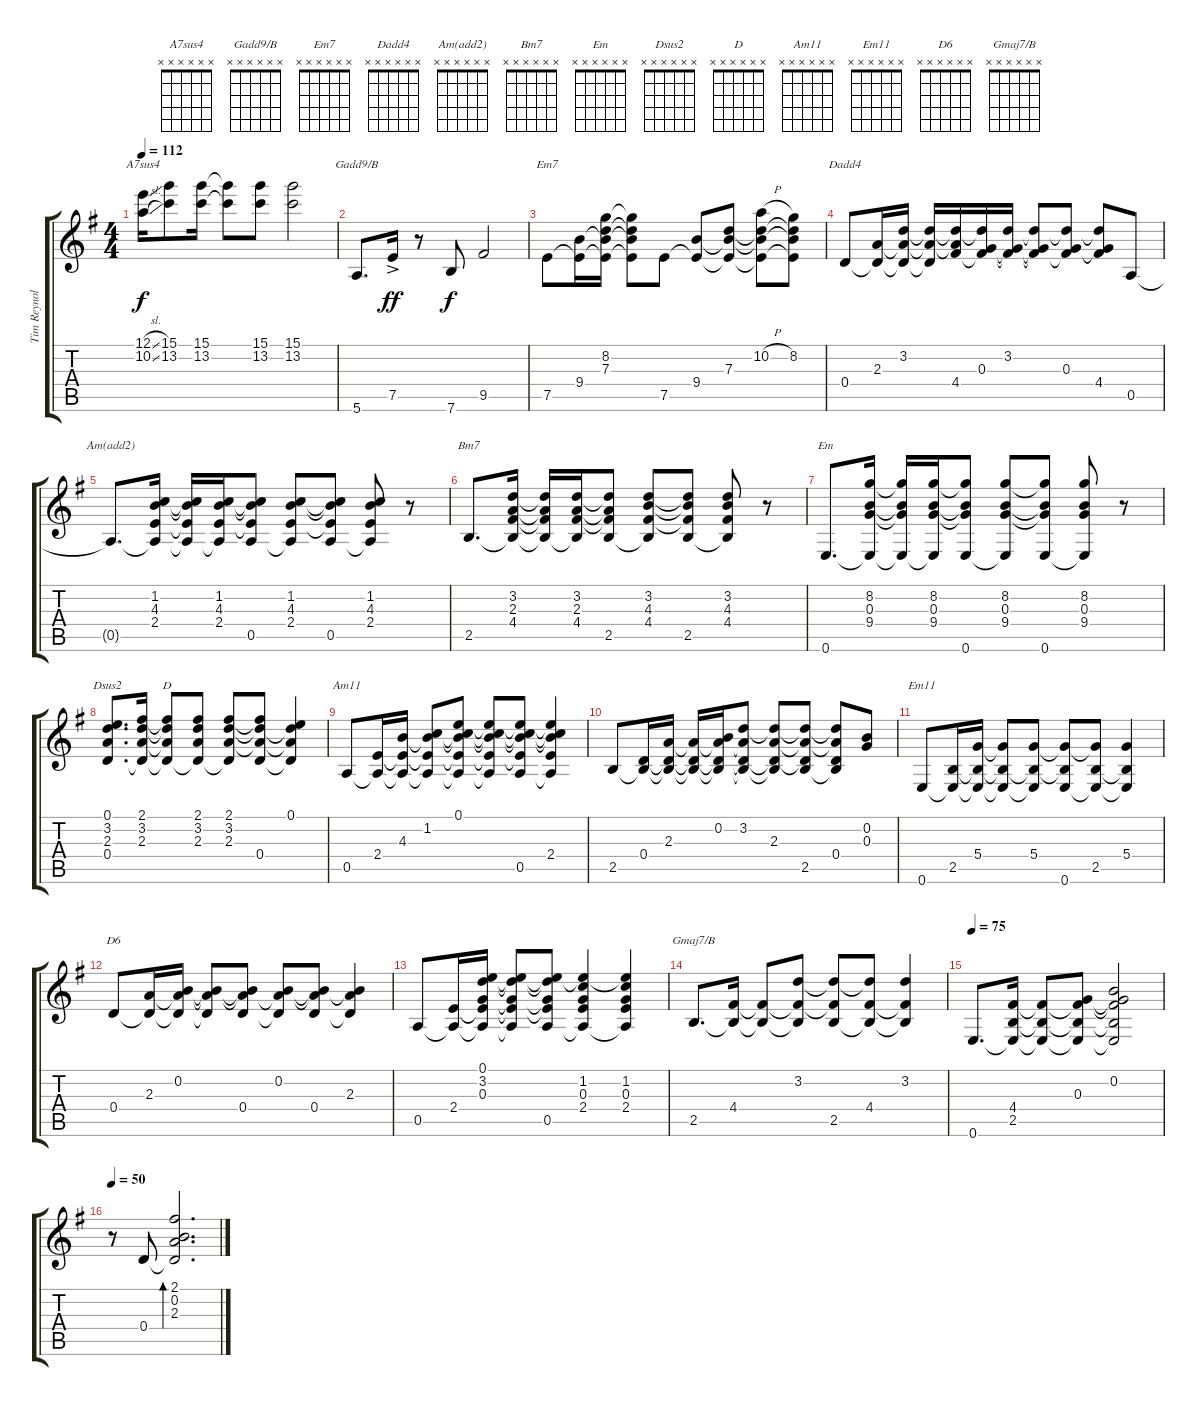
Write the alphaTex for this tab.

\track ("Tim Reynolds" "Tim Reynol") {instrument acousticguitarsteel}
\staff {score tabs}
\tuning (E4 B3 G3 D3 A2 E2) {hide}
\chord ("A7sus4" x x x x x x)
\chord ("Gadd9/B" x x x x x x)
\chord ("Em7" x x x x x x)
\chord ("Dadd4" x x x x x x)
\chord ("Am(add2)" x x x x x x)
\chord ("Bm7" x x x x x x)
\chord ("Em" x x x x x x)
\chord ("Dsus2" x x x x x x)
\chord ("D" x x x x x x)
\chord ("Am11" x x x x x x)
\chord ("Em11" x x x x x x)
\chord ("D6" x x x x x x)
\chord ("Gmaj7/B" x x x x x x)
\ts (4 4)
\tempo 112
\clef g2
\ks eminor
(12.1{sl} 10.2{sl}).16{ch "A7sus4" dy f volume 12} (15.1 13.2).8 (15.1 13.2).16 (15.1{t} 13.2{t}).8 (15.1 13.2).8 (15.1 13.2).2 |
5.6.8{d ch "Gadd9/B"} 7.5{ac}.16{dy ff} r.8 7.6.8{dy f} 9.5.2 |
7.5.8{ch "Em7"} (9.4 7.5{t}).16 (8.2 7.3 9.4{t} 7.5{t}).16 (8.2{t} 7.3{t} 9.4{t} 7.5{t}).8 7.5.8 (9.4 7.5{t}).8 (7.3 9.4{t} 7.5{t}).8 (10.2{h} 7.3{t} 9.4{t} 7.5{t}).8 (8.2 7.3{t} 9.4{t} 7.5{t}).8 |
0.4.8{ch "Dadd4"} (2.3 0.4{t}).16 (3.2 2.3{t} 0.4{t}).16 (3.2{t} 2.3{t} 0.4{t}).16 (3.2{t} 2.3{t} 4.4).16 (3.2{t} 0.3 4.4{t}).16 (3.2 0.3{t} 4.4{t}).16 (3.2{t} 0.3{t} 4.4{t}).8 (3.2{t} 0.3 4.4{t}).8 (3.2{t} 0.3{t} 4.4).8 0.5.8 |
0.5{t}.8{d ch "Am(add2)" volume 12} (1.2 4.3 2.4 0.5{t}).16 (1.2{t} 4.3{t} 2.4{t} 0.5{t}).16 (1.2 4.3 2.4 0.5{t}).16 (1.2{t} 4.3{t} 2.4{t} 0.5).8 (1.2 4.3 2.4 0.5{t}).8 (1.2{t} 4.3{t} 2.4{t} 0.5).8 (1.2 4.3 2.4 0.5{t}).8 r.8 |
2.5.8{d ch "Bm7"} (3.2 2.3 4.4 2.5{t}).16 (3.2{t} 2.3{t} 4.4{t} 2.5{t}).16 (3.2 2.3 4.4 2.5{t}).16 (3.2{t} 2.3{t} 4.4{t} 2.5).8 (3.2 4.3 4.4 2.5{t}).8 (3.2{t} 4.3{t} 4.4{t} 2.5).8 (3.2 4.3 4.4 2.5{t}).8 r.8 |
0.6.8{d ch "Em"} (8.2 0.3 9.4 0.6{t}).16 (8.2{t} 0.3{t} 9.4{t} 0.6{t}).16 (8.2 0.3 9.4 0.6{t}).16 (8.2{t} 0.3{t} 9.4{t} 0.6).8 (8.2 0.3 9.4 0.6{t}).8 (8.2{t} 0.3{t} 9.4{t} 0.6).8 (8.2 0.3 9.4 0.6{t}).8 r.8 |
(0.1 3.2 2.3 0.4).8{d ch "Dsus2"} (2.1 3.2 2.3 0.4{t}).16 (2.1{t} 3.2{t} 2.3{t} 0.4{t}).8{ch "D"} (2.1 3.2 2.3 0.4{t}).8 (2.1 3.2 2.3 0.4{t}).8 (2.1{t} 3.2{t} 2.3{t} 0.4).8 (0.1 3.2{t} 2.3{t} 0.4{t}).4 |
0.5.8{ch "Am11" volume 12} (2.4 0.5{t}).16 (4.3 2.4{t} 0.5{t}).16 (1.2 4.3{t} 2.4{t} 0.5{t}).8 (0.1 1.2{t} 4.3{t} 2.4{t} 0.5{t}).8 (0.1{t} 1.2{t} 4.3{t} 2.4{t} 0.5{t}).8 (0.1{t} 1.2{t} 4.3{t} 2.4{t} 0.5).8 (0.1{t} 1.2{t} 4.3{t} 2.4 0.5{t}).4 |
2.5.8 (0.4 2.5{t}).16 (2.3 0.4{t} 2.5{t}).16 (2.3{t} 0.4{t} 2.5{t}).16 (0.2 2.3{t} 0.4{t} 2.5{t}).16 (3.2 2.3{t} 0.4{t} 2.5{t}).8 (3.2{t} 2.3 0.4{t} 2.5{t}).8 (3.2{t} 2.3{t} 0.4{t} 2.5).8 (3.2{t} 2.3{t} 0.4 2.5{t}).8 (0.2 0.3).8 |
0.6.8{ch "Em11"} (2.5 0.6{t}).16 (5.4 2.5{t} 0.6{t}).16 (5.4{t} 2.5{t} 0.6{t}).8 (5.4 2.5{t} 0.6{t}).8 (5.4{t} 2.5{t} 0.6).8 (5.4{t} 2.5 0.6{t}).8 (5.4 2.5{t} 0.6{t}).4 |
0.4.8{ch "D6"} (2.3 0.4{t}).16 (0.2 2.3{t} 0.4{t}).16 (0.2{t} 2.3{t} 0.4{t}).8 (0.2{t} 2.3{t} 0.4).8 (0.2 2.3{t} 0.4{t}).8 (0.2{t} 2.3{t} 0.4).8 (0.2{t} 2.3 0.4{t}).4 |
0.5.8{volume 11} (2.4 0.5{t}).16 (0.1 3.2 0.3 2.4{t} 0.5{t}).16 (0.1{t} 3.2{t} 0.3{t} 2.4{t} 0.5{t}).8 (0.1{t} 3.2{t} 0.3{t} 2.4{t} 0.5).8 (0.1{t} 1.2 0.3 2.4 0.5{t}).4 (0.1{t} 1.2 0.3 2.4 0.5{t}).4 |
2.5.8{d ch "Gmaj7/B"} (4.4 2.5{t}).16 (4.4{t} 2.5{t}).8 (3.2 4.4{t} 2.5{t}).8 (3.2{t} 4.4{t} 2.5).8 (3.2{t} 4.4 2.5{t}).8 (3.2 4.4{t} 2.5{t}).4 |
\tempo 75
0.6.8{d} (4.4 2.5 0.6{t}).16 (4.4{t} 2.5{t} 0.6{t}).8 (0.3 4.4{t} 2.5{t} 0.6{t}).8 (0.2 0.3{t} 4.4{t} 2.5{t} 0.6{t}).2 |
\tempo 50
r.8{volume 9} 0.4.8 (2.1 0.2 2.3 0.4{t}).2{d bd 120}
